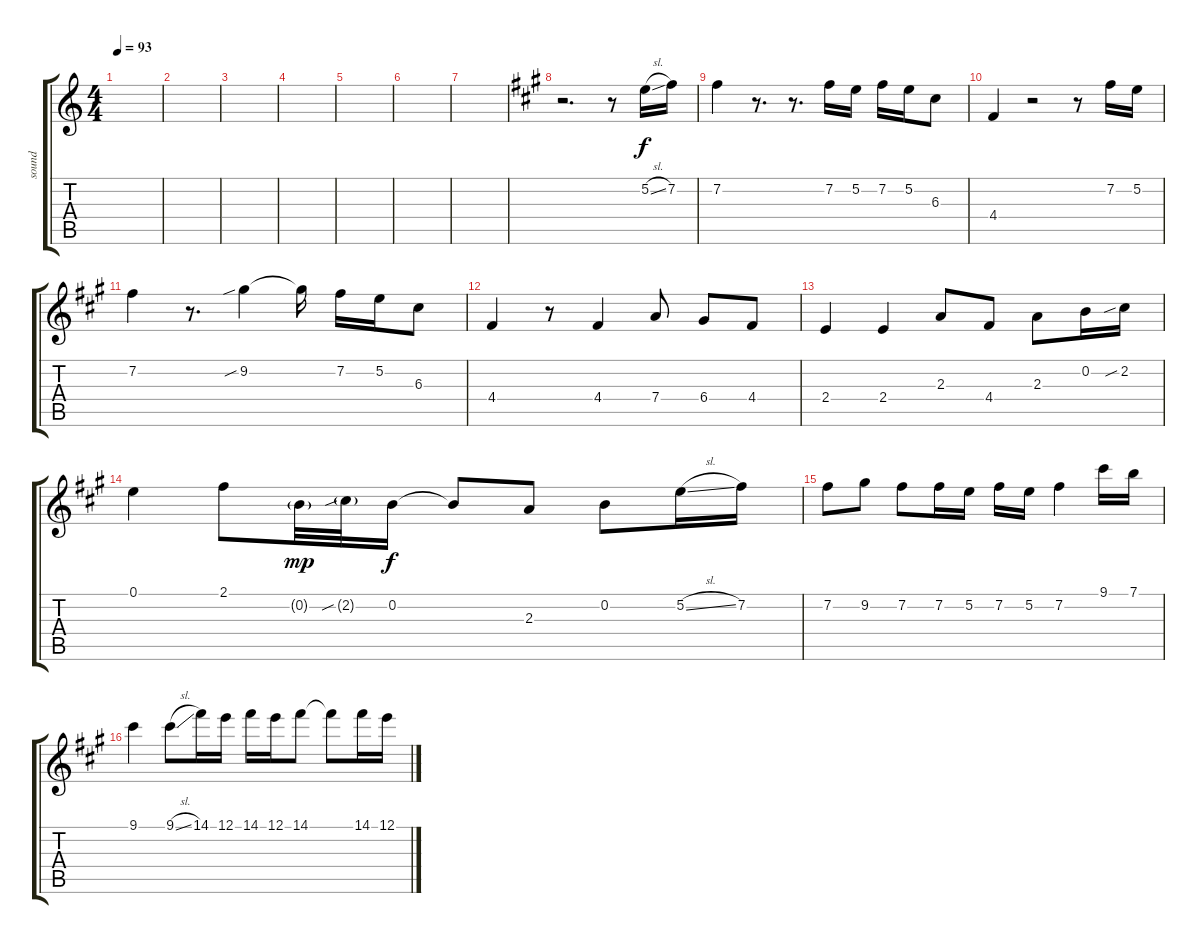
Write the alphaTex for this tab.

\track ("sound" "sound") {instrument overdrivenguitar}
\staff {score tabs}
\tuning (E4 B3 G3 D3 A2 E2) {hide}
\ts (4 4)
\tempo 93
\clef g2
\ks c
|
|
|
|
|
|
|
\ks a
r.2{d} r.8 5.2{sl}.16{dy f} 7.2.16 |
7.2.4 r.8{d} r.8{d} 7.2.16 5.2.16 7.2.16 5.2.16 6.3.8 |
4.4.4 r.2 r.8 7.2.16 5.2.16 |
7.2.4 r.8{d} 9.2{sib}.4 9.2{t}.16 7.2.16 5.2.16 6.3.8 |
4.4.4 r.8 4.4.4 7.4.8 6.4.8 4.4.8 |
2.4.4 2.4.4 2.3.8 4.4.8 2.3.8 0.2.16 2.2{sib}.16 |
0.1.4 2.1.8 0.2{g}.32{dy mp} 2.2{sib g}.32 0.2.16{dy f} 0.2{t}.8 2.3.8 0.2.8 5.2{sl}.16 7.2.16 |
7.2.8 9.2.8 7.2.8 7.2.16 5.2.16 7.2.16 5.2.16 7.2.4 9.1.16 7.1.16 |
9.1.4 9.1{sl}.8 14.1.16 12.1.16 14.1.16 12.1.16 14.1.8 14.1{t}.8 14.1.16 12.1.16
